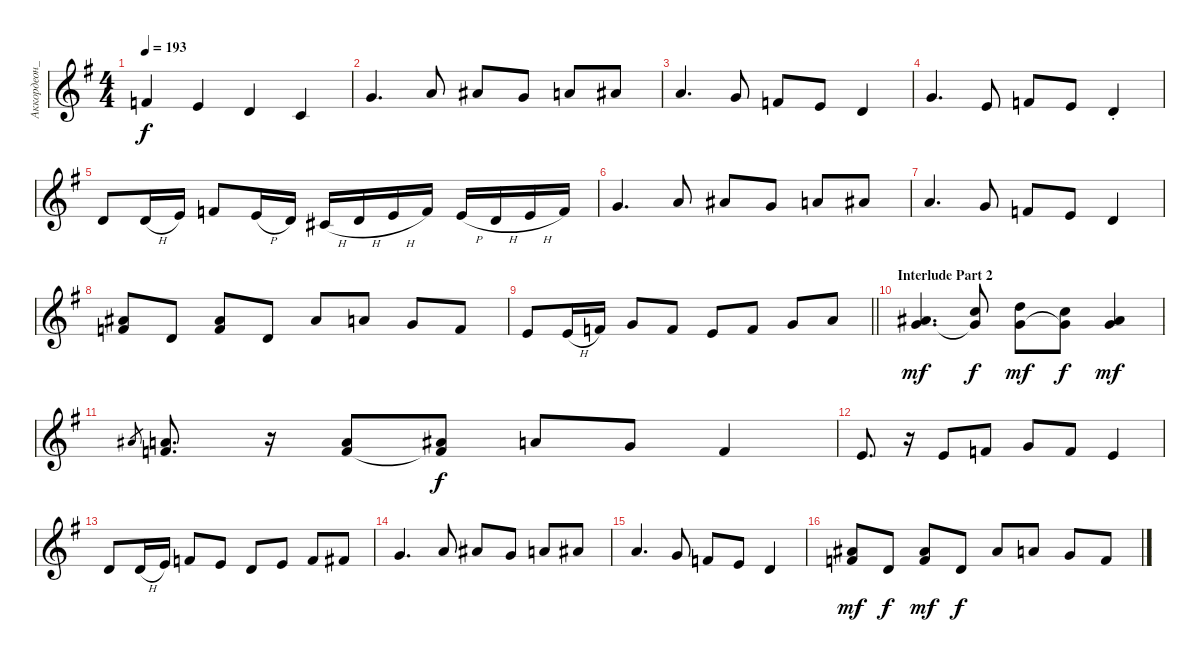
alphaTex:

\track ("Аккордеон_1" "Аккордеон_") {instrument accordion}
\staff {score}
\tuning (E4 B3 G3 D3 A2 E2) {hide}
\ts (4 4)
\tempo 193
\clef g2
\ks eminor
6.2.4{dy f} 5.2.4 3.2.4 5.3.4 |
3.1.4{d volume 13} 5.1.8 6.1.8 3.1.8 5.1.8 6.1.8 |
5.1.4{d} 3.1.8 6.2.8 5.2.8 3.2.4 |
3.1.4{d} 5.2.8 6.2.8 5.2.8 3.2{st}.4 |
3.2.8 3.2{h}.16 5.2.16 6.2.8 5.2{h}.16 3.2.16 2.2{h}.16 3.2{h}.16 5.2{h}.16 6.2.16 5.2{h}.16 3.2{h}.16 5.2{h}.16 6.2.16 |
3.1.4{d} 5.1.8 6.1.8 3.1.8 5.1.8 6.1.8 |
5.1.4{d} 3.1.8 6.2.8 5.2.8 3.2.4 |
(6.1 6.2).8 7.3.8 (6.1 6.2).8 7.3.8 6.1.8 5.1.8 3.1.8 6.2.8 |
\barLineRight lightlight
5.2.8 5.2{h}.16 6.2.16 3.1.8 6.2.8 5.2.8 6.2.8 3.1.8 5.1.8 |
\section ("" "Interlude Part 2")
(6.1 8.2).4{d dy mf volume 16} (8.1 8.2{t}).8{dy f} (10.1 8.2).8{dy mf} (8.1 8.2{t}).8{dy f} (6.1 8.2).4{dy mf} |
6.1.8{gr} (5.1 6.2).8{d} r.16 (5.1 6.2).8 (6.1 6.2{t}).8{dy f} 5.1.8 3.1.8 6.2.4 |
5.2.8{d} r.16 5.2.8 6.2.8 3.1.8 6.2.8 5.2.4 |
3.2.8 3.2{h}.16 5.2.16 6.2.8 5.2.8 3.2.8 5.2.8 6.2.8 7.2.8 |
3.1.4{d} 5.1.8 6.1.8 3.1.8 5.1.8 6.1.8 |
5.1.4{d} 3.1.8 6.2.8 5.2.8 3.2.4 |
(6.1 6.2).8{dy mf} 7.3.8{dy f} (6.1 6.2).8{dy mf} 7.3.8{dy f} 6.1.8 5.1.8 3.1.8 6.2.8
